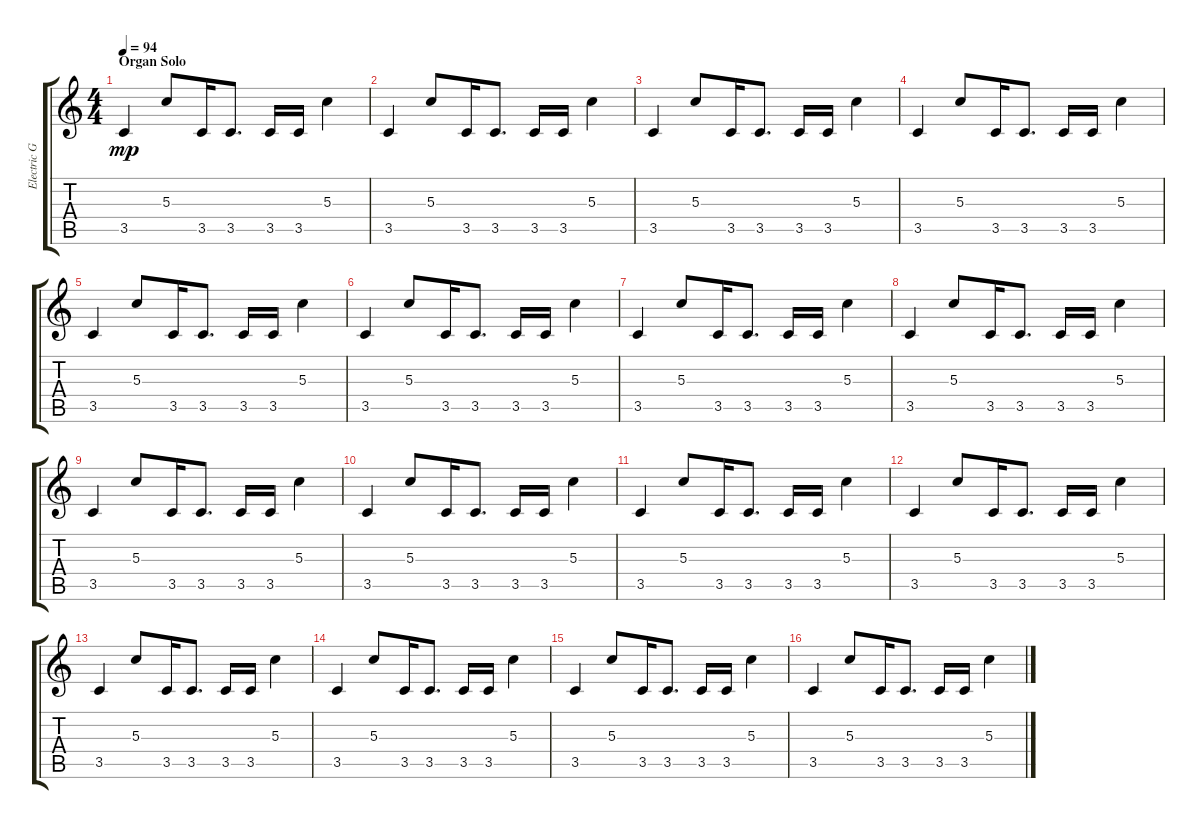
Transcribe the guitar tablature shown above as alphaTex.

\track ("Electric Guitar  (Rhythm)" "Electric G") {instrument overdrivenguitar}
\staff {score tabs}
\tuning (E4 B3 G3 D3 A2 E2) {hide}
\ts (4 4)
\section ("" "Organ Solo")
\tempo 94
\clef g2
\ks c
3.5.4{dy mp} 5.3.8 3.5.16 3.5.8{d} 3.5.16 3.5.16 5.3.4 |
3.5.4 5.3.8 3.5.16 3.5.8{d} 3.5.16 3.5.16 5.3.4 |
3.5.4 5.3.8 3.5.16 3.5.8{d} 3.5.16 3.5.16 5.3.4 |
3.5.4 5.3.8 3.5.16 3.5.8{d} 3.5.16 3.5.16 5.3.4 |
3.5.4 5.3.8 3.5.16 3.5.8{d} 3.5.16 3.5.16 5.3.4 |
3.5.4 5.3.8 3.5.16 3.5.8{d} 3.5.16 3.5.16 5.3.4 |
3.5.4 5.3.8 3.5.16 3.5.8{d} 3.5.16 3.5.16 5.3.4 |
3.5.4 5.3.8 3.5.16 3.5.8{d} 3.5.16 3.5.16 5.3.4 |
3.5.4 5.3.8 3.5.16 3.5.8{d} 3.5.16 3.5.16 5.3.4 |
3.5.4 5.3.8 3.5.16 3.5.8{d} 3.5.16 3.5.16 5.3.4 |
3.5.4 5.3.8 3.5.16 3.5.8{d} 3.5.16 3.5.16 5.3.4 |
3.5.4 5.3.8 3.5.16 3.5.8{d} 3.5.16 3.5.16 5.3.4 |
3.5.4 5.3.8 3.5.16 3.5.8{d} 3.5.16 3.5.16 5.3.4 |
3.5.4 5.3.8 3.5.16 3.5.8{d} 3.5.16 3.5.16 5.3.4 |
3.5.4 5.3.8 3.5.16 3.5.8{d} 3.5.16 3.5.16 5.3.4 |
3.5.4 5.3.8 3.5.16 3.5.8{d} 3.5.16 3.5.16 5.3.4
